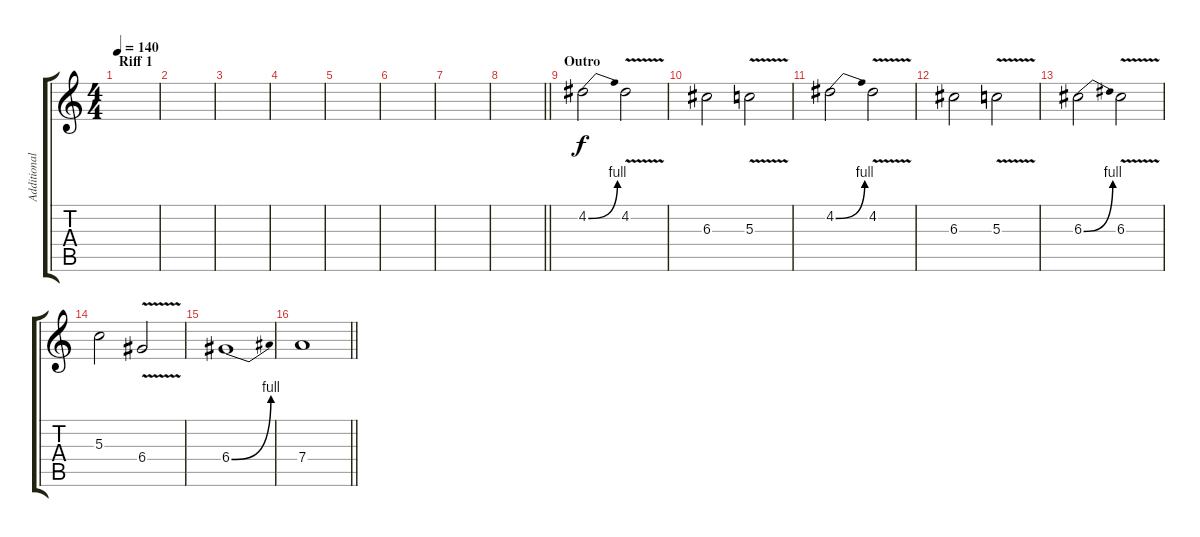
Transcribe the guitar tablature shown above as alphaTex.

\track ("Additional Guitar" "Additional") {instrument distortionguitar}
\staff {score tabs}
\tuning (E4 B3 G3 D3 A2 E2) {hide}
\ts (4 4)
\section ("" "Riff 1")
\tempo 140
\clef g2
\ks c
|
|
|
|
|
|
|
\barLineRight lightlight
|
\section ("" "Outro")
4.2{be (bend 0 0 60 4)}.2 4.2{v}.2 |
6.3.2 5.3{v}.2 |
4.2{be (bend 0 0 60 4)}.2 4.2{v}.2 |
6.3.2 5.3{v}.2 |
6.3{be (bend 0 0 60 4)}.2 6.3{v}.2 |
5.3.2 6.4{v}.2 |
6.4{be (bend 0 0 60 4)}.1 |
\barLineRight lightlight
7.4.1
